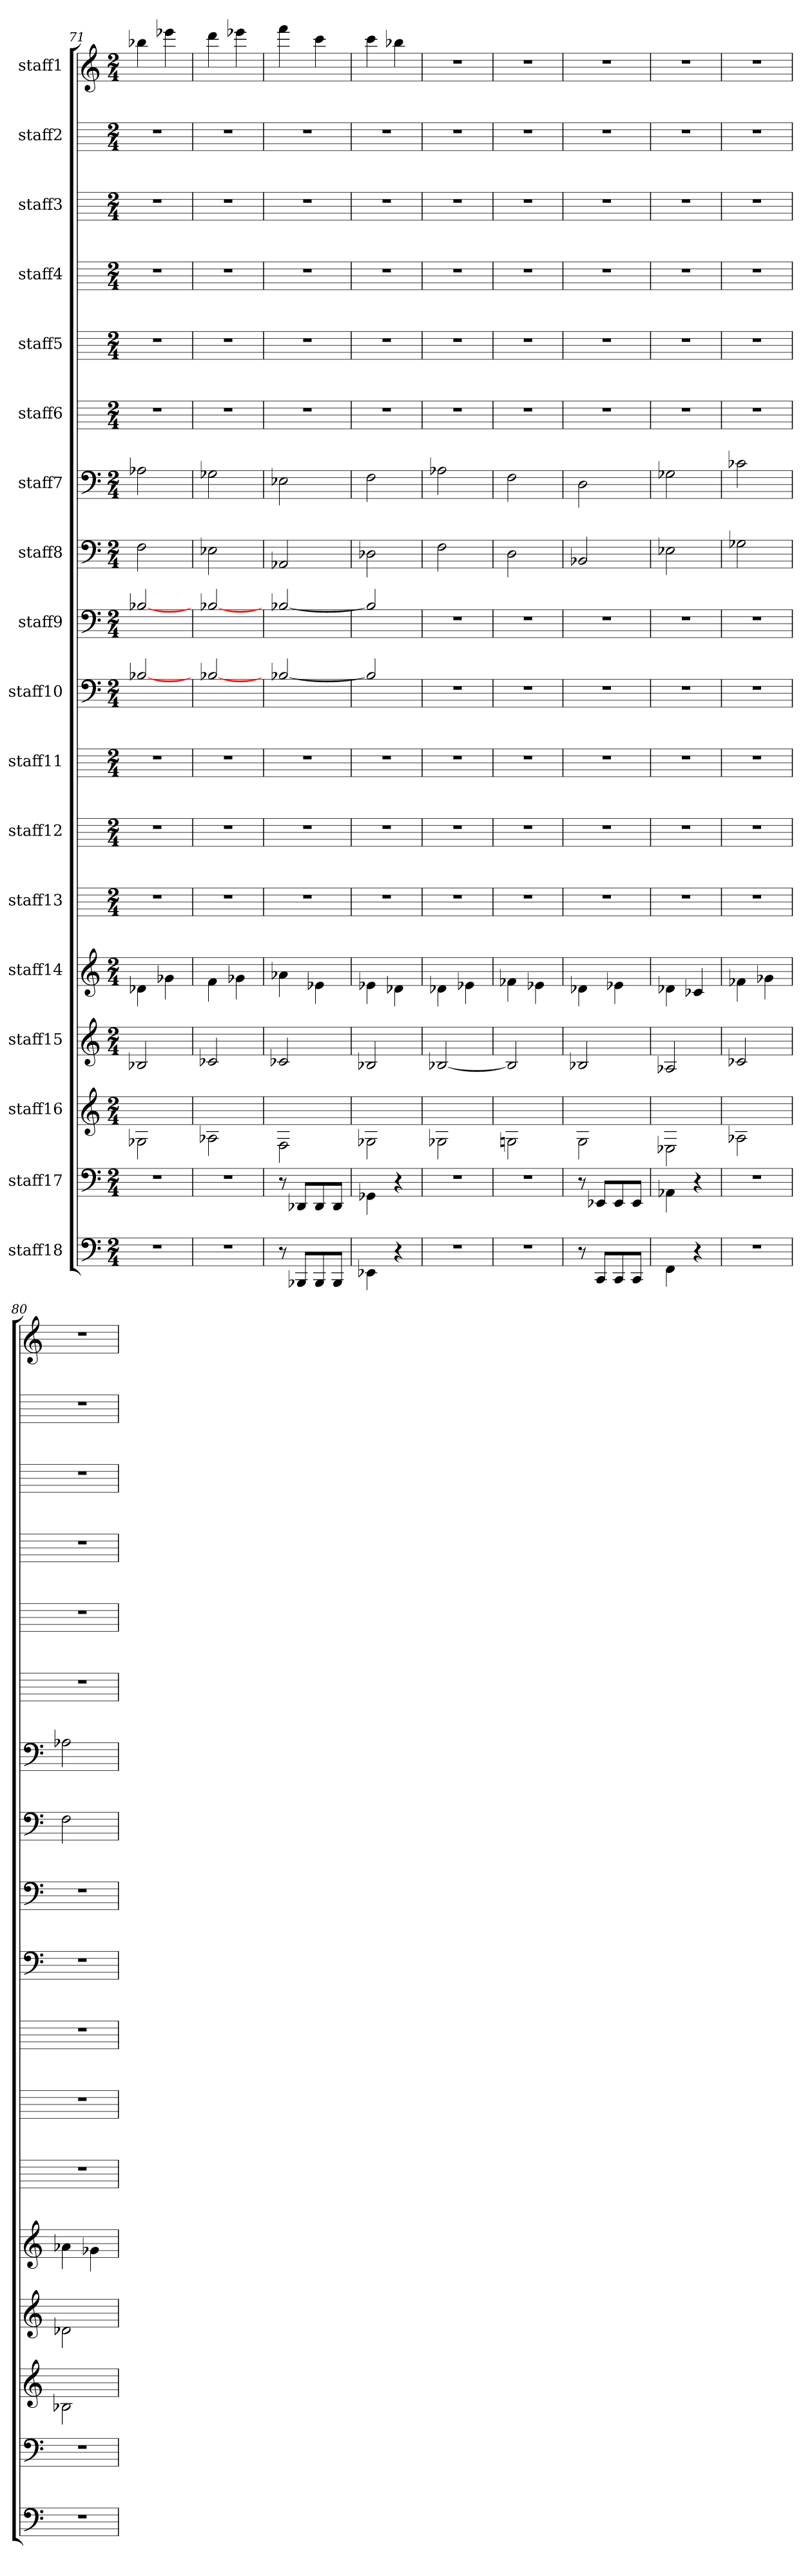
**kern	**kern	**kern	**kern	**kern	**kern	**kern	**kern	**kern	**kern	**kern	**kern	**kern	**kern	**kern	**kern	**kern	**kern
*part18	*part17	*part16	*part15	*part14	*part13	*part12	*part11	*part10	*part9	*part8	*part7	*part6	*part5	*part4	*part3	*part2	*part1
*staff18	*staff17	*staff16	*staff15	*staff14	*staff13	*staff12	*staff11	*staff10	*staff9	*staff8	*staff7	*staff6	*staff5	*staff4	*staff3	*staff2	*staff1
*I"staff18	*I"staff17	*I"staff16	*I"staff15	*I"staff14	*I"staff13	*I"staff12	*I"staff11	*I"staff10	*I"staff9	*I"staff8	*I"staff7	*I"staff6	*I"staff5	*I"staff4	*I"staff3	*I"staff2	*I"staff1
*M2/4	*M2/4	*M2/4	*M2/4	*M2/4	*M2/4	*M2/4	*M2/4	*M2/4	*M2/4	*M2/4	*M2/4	*M2/4	*M2/4	*M2/4	*M2/4	*M2/4	*M2/4
=71	=71	=71	=71	=71	=71	=71	=71	=71	=71	=71	=71	=71	=71	=71	=71	=71	=71
2r	2r	2G-\	2B-/	4d-\	2r	2r	2r	[2B-/	[2B-/	2F\	2A-\	2r	2r	2r	2r	2r	4bb-\
.	.	.	.	4g-\	.	.	.	.	.	.	.	.	.	.	.	.	4eee-\
=72	=72	=72	=72	=72	=72	=72	=72	=72	=72	=72	=72	=72	=72	=72	=72	=72	=72
2r	2r	2A-\	2c-/	4f\	2r	2r	2r	[2B-/	[2B-/	2E-\	2G-\	2r	2r	2r	2r	2r	4ddd\
.	.	.	.	4g-\	.	.	.	.	.	.	.	.	.	.	.	.	4eee-\
=73	=73	=73	=73	=73	=73	=73	=73	=73	=73	=73	=73	=73	=73	=73	=73	=73	=73
8r	8r	2F\	2c-/	4a-\	2r	2r	2r	[2B-/	[2B-/	2AA-/	2E-\	2r	2r	2r	2r	2r	4fff\
8BBB-/L	8DD-/L	.	.	.	.	.	.	.	.	.	.	.	.	.	.	.	.
8BBB-/	8DD-/	.	.	4e-\	.	.	.	.	.	.	.	.	.	.	.	.	4ccc\
8BBB-/J	8DD-/J	.	.	.	.	.	.	.	.	.	.	.	.	.	.	.	.
=74	=74	=74	=74	=74	=74	=74	=74	=74	=74	=74	=74	=74	=74	=74	=74	=74	=74
4EE-\	4GG-\	2G-\	2B-/	4e-\	2r	2r	2r	2B-/]	2B-/]	2D-\	2F\	2r	2r	2r	2r	2r	4ccc\
4r	4r	.	.	4d-\	.	.	.	.	.	.	.	.	.	.	.	.	4bb-\
=75	=75	=75	=75	=75	=75	=75	=75	=75	=75	=75	=75	=75	=75	=75	=75	=75	=75
2r	2r	2G-\	[2B-/	4d-\	2r	2r	2r	2r	2r	2F\	2A-\	2r	2r	2r	2r	2r	2r
.	.	.	.	4e-\	.	.	.	.	.	.	.	.	.	.	.	.	.
=76	=76	=76	=76	=76	=76	=76	=76	=76	=76	=76	=76	=76	=76	=76	=76	=76	=76
2r	2r	2Gn\	2B-/]	4f-\	2r	2r	2r	2r	2r	2D\	2F\	2r	2r	2r	2r	2r	2r
.	.	.	.	4e-\	.	.	.	.	.	.	.	.	.	.	.	.	.
=77	=77	=77	=77	=77	=77	=77	=77	=77	=77	=77	=77	=77	=77	=77	=77	=77	=77
8r	8r	2G\	2B-/	4d-\	2r	2r	2r	2r	2r	2BB-/	2D\	2r	2r	2r	2r	2r	2r
8CC/L	8EE-/L	.	.	.	.	.	.	.	.	.	.	.	.	.	.	.	.
8CC/	8EE-/	.	.	4e-\	.	.	.	.	.	.	.	.	.	.	.	.	.
8CC/J	8EE-/J	.	.	.	.	.	.	.	.	.	.	.	.	.	.	.	.
=78	=78	=78	=78	=78	=78	=78	=78	=78	=78	=78	=78	=78	=78	=78	=78	=78	=78
4FF\	4AA-\	2E-\	2A-/	4d-\	2r	2r	2r	2r	2r	2E-\	2G-\	2r	2r	2r	2r	2r	2r
4r	4r	.	.	4c-/	.	.	.	.	.	.	.	.	.	.	.	.	.
=79	=79	=79	=79	=79	=79	=79	=79	=79	=79	=79	=79	=79	=79	=79	=79	=79	=79
2r	2r	2A-\	2c-/	4f-\	2r	2r	2r	2r	2r	2G-\	2c-\	2r	2r	2r	2r	2r	2r
.	.	.	.	4g-\	.	.	.	.	.	.	.	.	.	.	.	.	.
=80	=80	=80	=80	=80	=80	=80	=80	=80	=80	=80	=80	=80	=80	=80	=80	=80	=80
2r	2r	2B-\	2d-\	4a-\	2r	2r	2r	2r	2r	2F\	2A-\	2r	2r	2r	2r	2r	2r
.	.	.	.	4g-\	.	.	.	.	.	.	.	.	.	.	.	.	.
=	=	=	=	=	=	=	=	=	=	=	=	=	=	=	=	=	=
*-	*-	*-	*-	*-	*-	*-	*-	*-	*-	*-	*-	*-	*-	*-	*-	*-	*-
